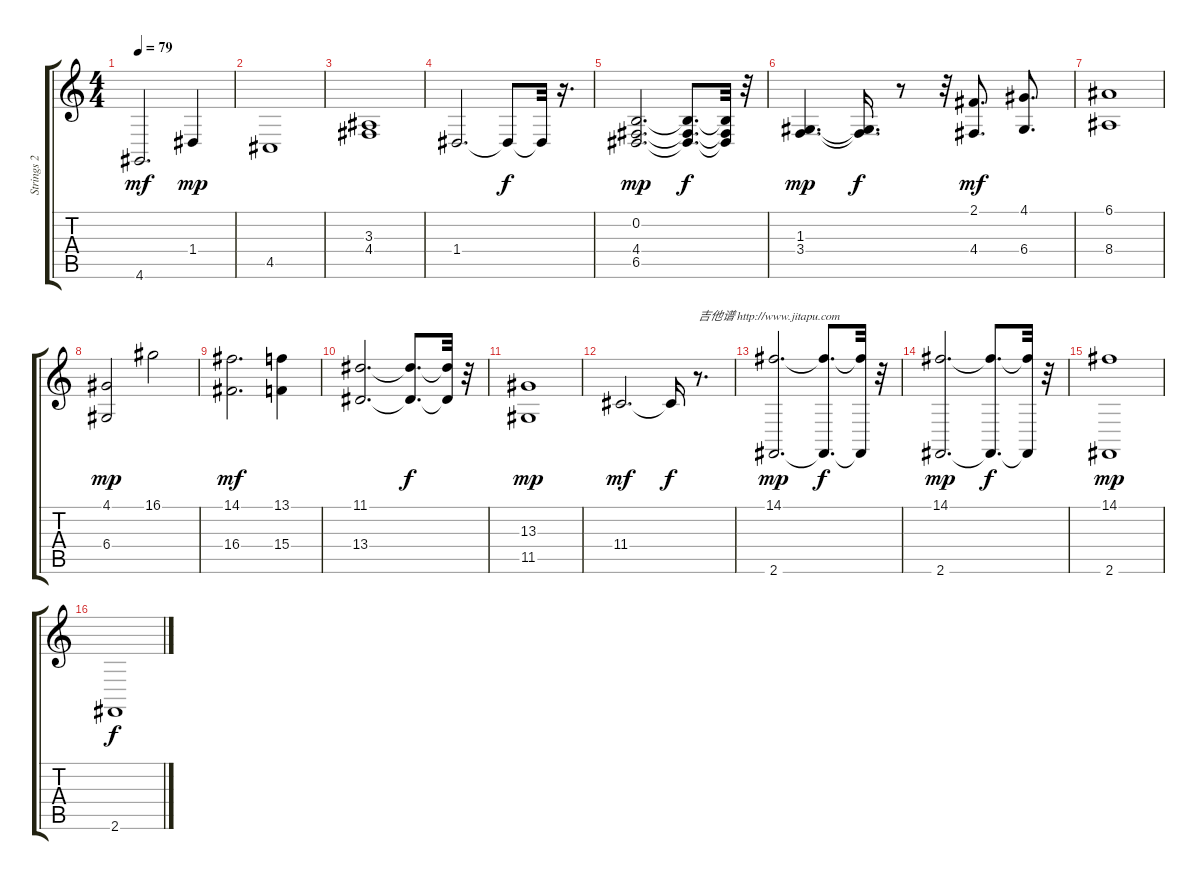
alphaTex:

\track ("Strings 2" "Strings 2") {instrument stringensemble1}
\staff {score tabs}
\tuning (E4 B3 G3 D3 A2 E2) {hide}
\ts (4 4)
\tempo 79
\clef g2
\ks c
4.6.2{d dy mf} 1.4.4{dy mp} |
4.5.1 |
(3.3 4.4).1 |
1.4.2{d} 1.4{t}.8{dy f} 1.4{t}.32 r.16{d} |
(0.2 4.4 6.5).2{d dy mp} (0.2{t} 4.4{t} 6.5{t}).8{d dy f} (0.2{t} 4.4{t} 6.5{t}).32 r.32 |
(1.3 3.4).4{d dy mp} (1.3{t} 3.4{t}).16{d dy f} r.8 r.32 (2.1 4.4).8{d dy mf} (4.1 6.4).8{d} |
(6.1 8.4).1 |
(4.1 6.4).2{dy mp} 16.1.2 |
(14.1 16.4).2{d dy mf} (13.1 15.4).4 |
(11.1 13.4).2{d} (11.1{t} 13.4{t}).8{d dy f} (11.1{t} 13.4{t}).32 r.32 |
(13.3 11.5).1{dy mp} |
11.4.2{d dy mf} 11.4{t}.16{dy f} r.8{d txt "吉他谱 http://www.jitapu.com"} |
(14.1 2.6).2{d dy mp} (14.1{t} 2.6{t}).8{d dy f} (14.1{t} 2.6{t}).32 r.32 |
(14.1 2.6).2{d dy mp} (14.1{t} 2.6{t}).8{d dy f} (14.1{t} 2.6{t}).32 r.32 |
(14.1 2.6).1{dy mp} |
2.6.1{dy f}
